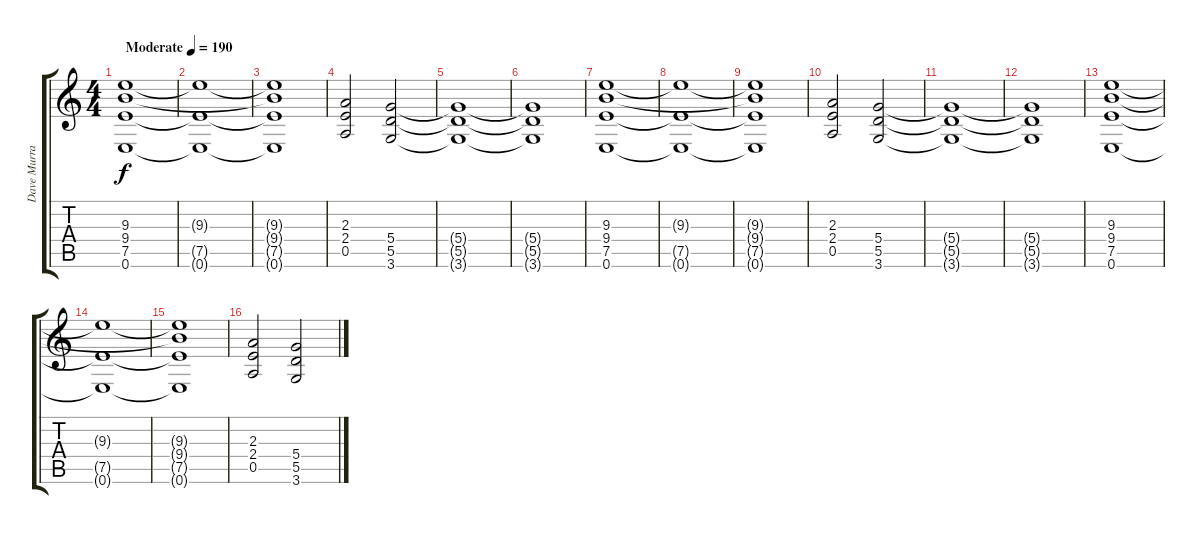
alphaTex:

\track ("Dave Murray" "Dave Murra") {instrument distortionguitar}
\staff {score tabs}
\tuning (E4 B3 G3 D3 A2 E2) {hide}
\ts (4 4)
\tempo (190 "Moderate")
\clef g2
\ks c
(9.3 9.4 7.5 0.6).1{dy f instrument distortionguitar} |
(9.3{t} 7.5{t} 0.6{t}).1 |
(9.3{t} 9.4{t} 7.5{t} 0.6{t}).1 |
(2.3 2.4 0.5).2 (5.4 5.5 3.6).2 |
(5.4{t} 5.5{t} 3.6{t}).1 |
(5.4{t} 5.5{t} 3.6{t}).1 |
(9.3 9.4 7.5 0.6).1 |
(9.3{t} 7.5{t} 0.6{t}).1 |
(9.3{t} 9.4{t} 7.5{t} 0.6{t}).1 |
(2.3 2.4 0.5).2 (5.4 5.5 3.6).2 |
(5.4{t} 5.5{t} 3.6{t}).1 |
(5.4{t} 5.5{t} 3.6{t}).1 |
(9.3 9.4 7.5 0.6).1 |
(9.3{t} 7.5{t} 0.6{t}).1 |
(9.3{t} 9.4{t} 7.5{t} 0.6{t}).1 |
(2.3 2.4 0.5).2 (5.4 5.5 3.6).2
